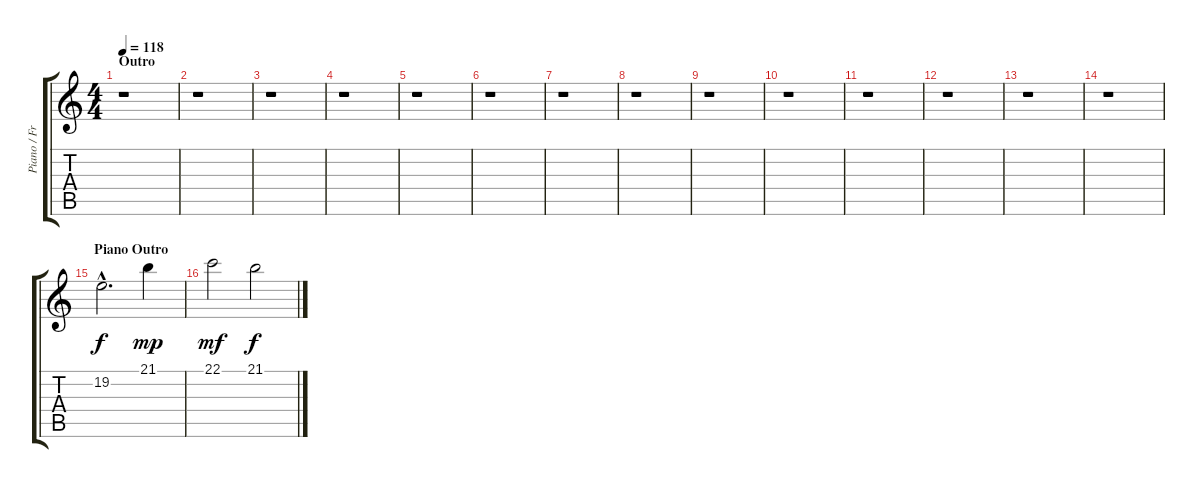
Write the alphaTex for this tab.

\track ("Piano / Frank Delgado" "Piano / Fr") {instrument acousticgrandpiano}
\staff {score tabs}
\tuning (D4 A3 F3 C3 G2 C2) {hide}
\ts (4 4)
\section ("" "Outro")
\tempo 118
\clef g2
\ks c
r.1{dy f} |
r.1 |
r.1 |
r.1 |
r.1 |
r.1 |
r.1 |
r.1 |
r.1 |
r.1 |
r.1 |
r.1 |
r.1 |
r.1 |
\section ("" "Piano Outro")
19.2{hac}.2{d volume 11} 21.1.4{dy mp} |
22.1.2{dy mf} 21.1.2{dy f}
